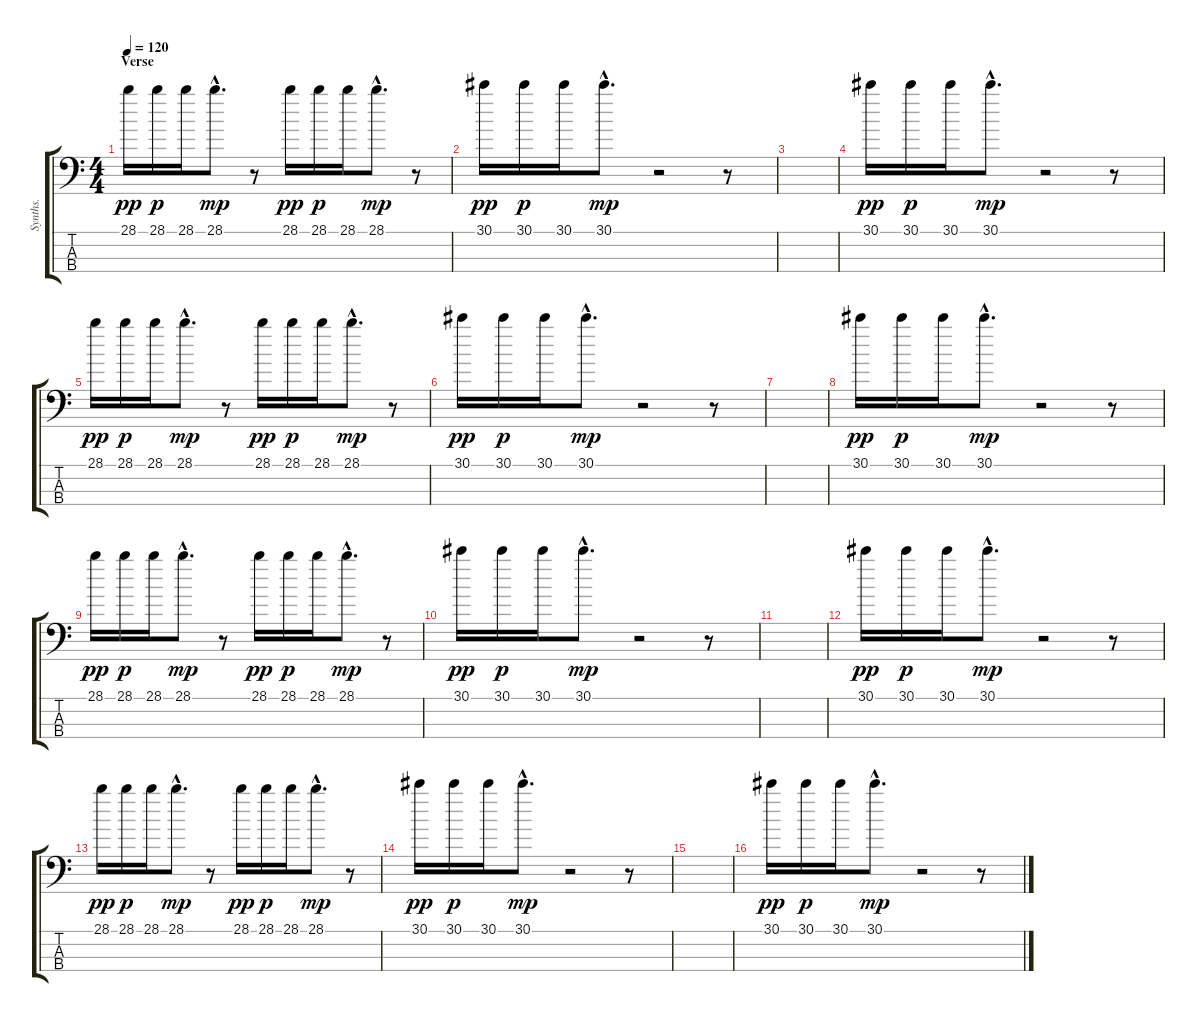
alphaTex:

\track ("Synths." "Synths.") {instrument synthbass2}
\staff {score tabs}
\tuning (G2 D2 A1 E1) {hide}
\ts (4 4)
\section ("" "Verse")
\tempo 120
\clef f4
\ks c
28.1.16{dy pp} 28.1.16{dy p} 28.1.16 28.1{hac}.8{d dy mp} r.8 28.1.16{dy pp} 28.1.16{dy p} 28.1.16 28.1{hac}.8{d dy mp} r.8 |
30.1.16{dy pp} 30.1.16{dy p} 30.1.16 30.1{hac}.8{d dy mp} r.2 r.8 |
|
30.1.16{dy pp} 30.1.16{dy p} 30.1.16 30.1{hac}.8{d dy mp} r.2 r.8 |
28.1.16{dy pp} 28.1.16{dy p} 28.1.16 28.1{hac}.8{d dy mp} r.8 28.1.16{dy pp} 28.1.16{dy p} 28.1.16 28.1{hac}.8{d dy mp} r.8 |
30.1.16{dy pp} 30.1.16{dy p} 30.1.16 30.1{hac}.8{d dy mp} r.2 r.8 |
|
30.1.16{dy pp} 30.1.16{dy p} 30.1.16 30.1{hac}.8{d dy mp} r.2 r.8 |
28.1.16{dy pp} 28.1.16{dy p} 28.1.16 28.1{hac}.8{d dy mp} r.8 28.1.16{dy pp} 28.1.16{dy p} 28.1.16 28.1{hac}.8{d dy mp} r.8 |
30.1.16{dy pp} 30.1.16{dy p} 30.1.16 30.1{hac}.8{d dy mp} r.2 r.8 |
|
30.1.16{dy pp} 30.1.16{dy p} 30.1.16 30.1{hac}.8{d dy mp} r.2 r.8 |
28.1.16{dy pp} 28.1.16{dy p} 28.1.16 28.1{hac}.8{d dy mp} r.8 28.1.16{dy pp} 28.1.16{dy p} 28.1.16 28.1{hac}.8{d dy mp} r.8 |
30.1.16{dy pp} 30.1.16{dy p} 30.1.16 30.1{hac}.8{d dy mp} r.2 r.8 |
|
30.1.16{dy pp} 30.1.16{dy p} 30.1.16 30.1{hac}.8{d dy mp} r.2 r.8
